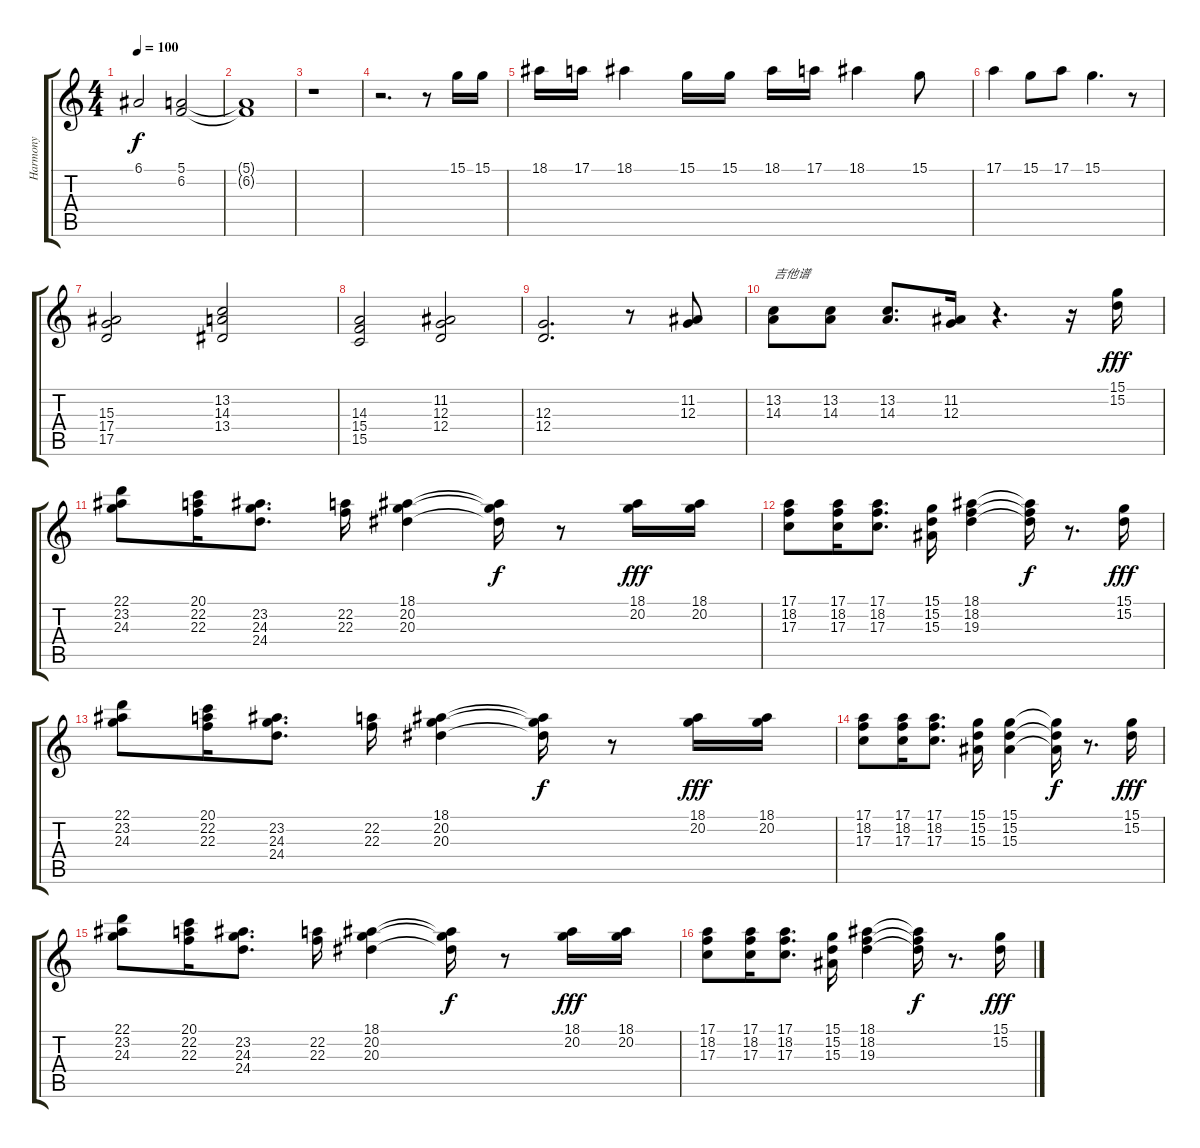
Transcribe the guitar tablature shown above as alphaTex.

\track ("Harmony" "Harmony") {instrument synthvoice}
\staff {score tabs}
\tuning (E4 B3 G3 D3 A2 E2) {hide}
\ts (4 4)
\tempo 100
\clef g2
\ks c
6.1.2{dy f volume 11 instrument choiraahs} (5.1 6.2).2 |
(5.1{t} 6.2{t}).1 |
r.1 |
r.2{d} r.8 15.1.16{volume 12 instrument synthvoice} 15.1.16 |
18.1.16 17.1.16 18.1.4 15.1.16 15.1.16 18.1.16 17.1.16 18.1.4 15.1.8 |
17.1.4 15.1.8 17.1.8 15.1.4{d} r.8 |
(15.3 17.4 17.5).2{volume 10 instrument choiraahs} (13.2 14.3 13.4).2 |
(14.3 15.4 15.5).2 (11.2 12.3 12.4).2 |
(12.3 12.4).2{d instrument choiraahs} r.8 (11.2 12.3).8{volume 12 instrument synthvoice} |
(13.2 14.3).8{txt "吉他谱" volume 12 instrument synthvoice} (13.2 14.3).8 (13.2 14.3).8{d} (11.2 12.3).16 r.4{d} r.16 (15.1 15.2).16{dy fff} |
(22.1 23.2 24.3).8 (20.1 22.2 22.3).16 (23.2 24.3 24.4).8{d} (22.2 22.3).16 (18.1 20.2 20.3).4 (18.1{t} 20.2{t} 20.3{t}).16{dy f} r.8 (18.1 20.2).16{dy fff} (18.1 20.2).16 |
(17.1 18.2 17.3).8 (17.1 18.2 17.3).16 (17.1 18.2 17.3).8{d} (15.1 15.2 15.3).16 (18.1 18.2 19.3).4 (18.1{t} 18.2{t} 19.3{t}).16{dy f} r.8{d} (15.1 15.2).16{dy fff} |
(22.1 23.2 24.3).8 (20.1 22.2 22.3).16 (23.2 24.3 24.4).8{d} (22.2 22.3).16 (18.1 20.2 20.3).4 (18.1{t} 20.2{t} 20.3{t}).16{dy f} r.8 (18.1 20.2).16{dy fff} (18.1 20.2).16 |
(17.1 18.2 17.3).8 (17.1 18.2 17.3).16 (17.1 18.2 17.3).8{d} (15.1 15.2 15.3).16 (15.1 15.2 15.3).4 (15.1{t} 15.2{t} 15.3{t}).16{dy f} r.8{d} (15.1 15.2).16{dy fff} |
(22.1 23.2 24.3).8 (20.1 22.2 22.3).16 (23.2 24.3 24.4).8{d} (22.2 22.3).16 (18.1 20.2 20.3).4 (18.1{t} 20.2{t} 20.3{t}).16{dy f} r.8 (18.1 20.2).16{dy fff} (18.1 20.2).16 |
(17.1 18.2 17.3).8 (17.1 18.2 17.3).16 (17.1 18.2 17.3).8{d} (15.1 15.2 15.3).16 (18.1 18.2 19.3).4 (18.1{t} 18.2{t} 19.3{t}).16{dy f} r.8{d} (15.1 15.2).16{dy fff}
